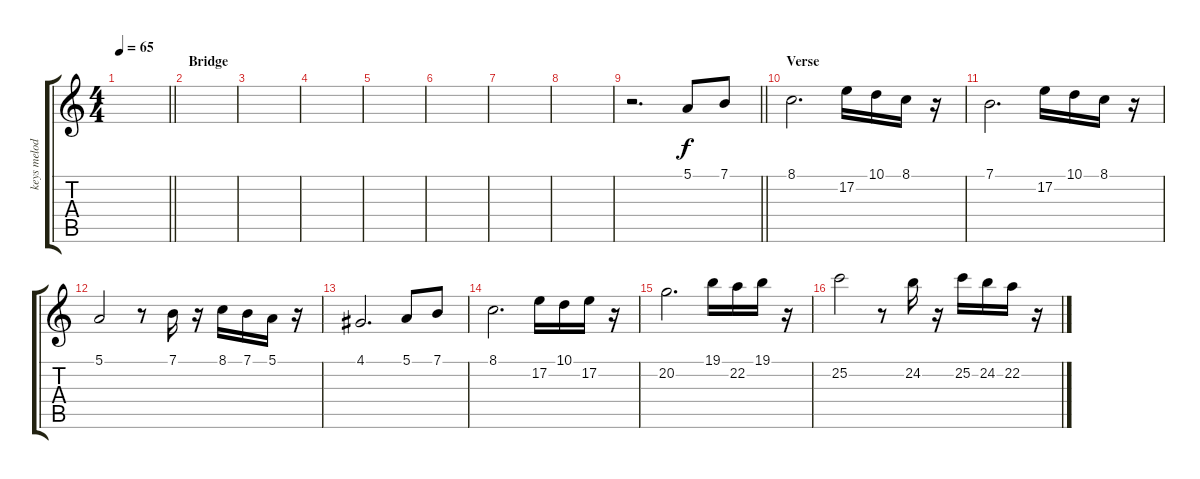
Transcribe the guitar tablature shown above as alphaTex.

\track ("keys melody" "keys melod") {instrument stringensemble1}
\staff {score tabs}
\tuning (E4 B3 G3 D3 A2 E2) {hide}
\ts (4 4)
\tempo 65
\clef g2
\barLineRight lightlight
\ks c
|
\section ("" "Bridge")
\ks aminor
|
|
|
|
|
|
|
\barLineRight lightlight
r.2{d} 5.1.8 7.1.8 |
\section ("" "Verse")
\ks c
8.1.2{d} 17.2.16 10.1.16 8.1.16 r.16 |
7.1.2{d} 17.2.16 10.1.16 8.1.16 r.16 |
5.1.2 r.8 7.1.16 r.16 8.1.16 7.1.16 5.1.16 r.16 |
4.1.2{d} 5.1.8 7.1.8 |
8.1.2{d} 17.2.16 10.1.16 17.2.16 r.16 |
20.2.2{d} 19.1.16 22.2.16 19.1.16 r.16 |
25.2.2 r.8 24.2.16 r.16 25.2.16 24.2.16 22.2.16 r.16
